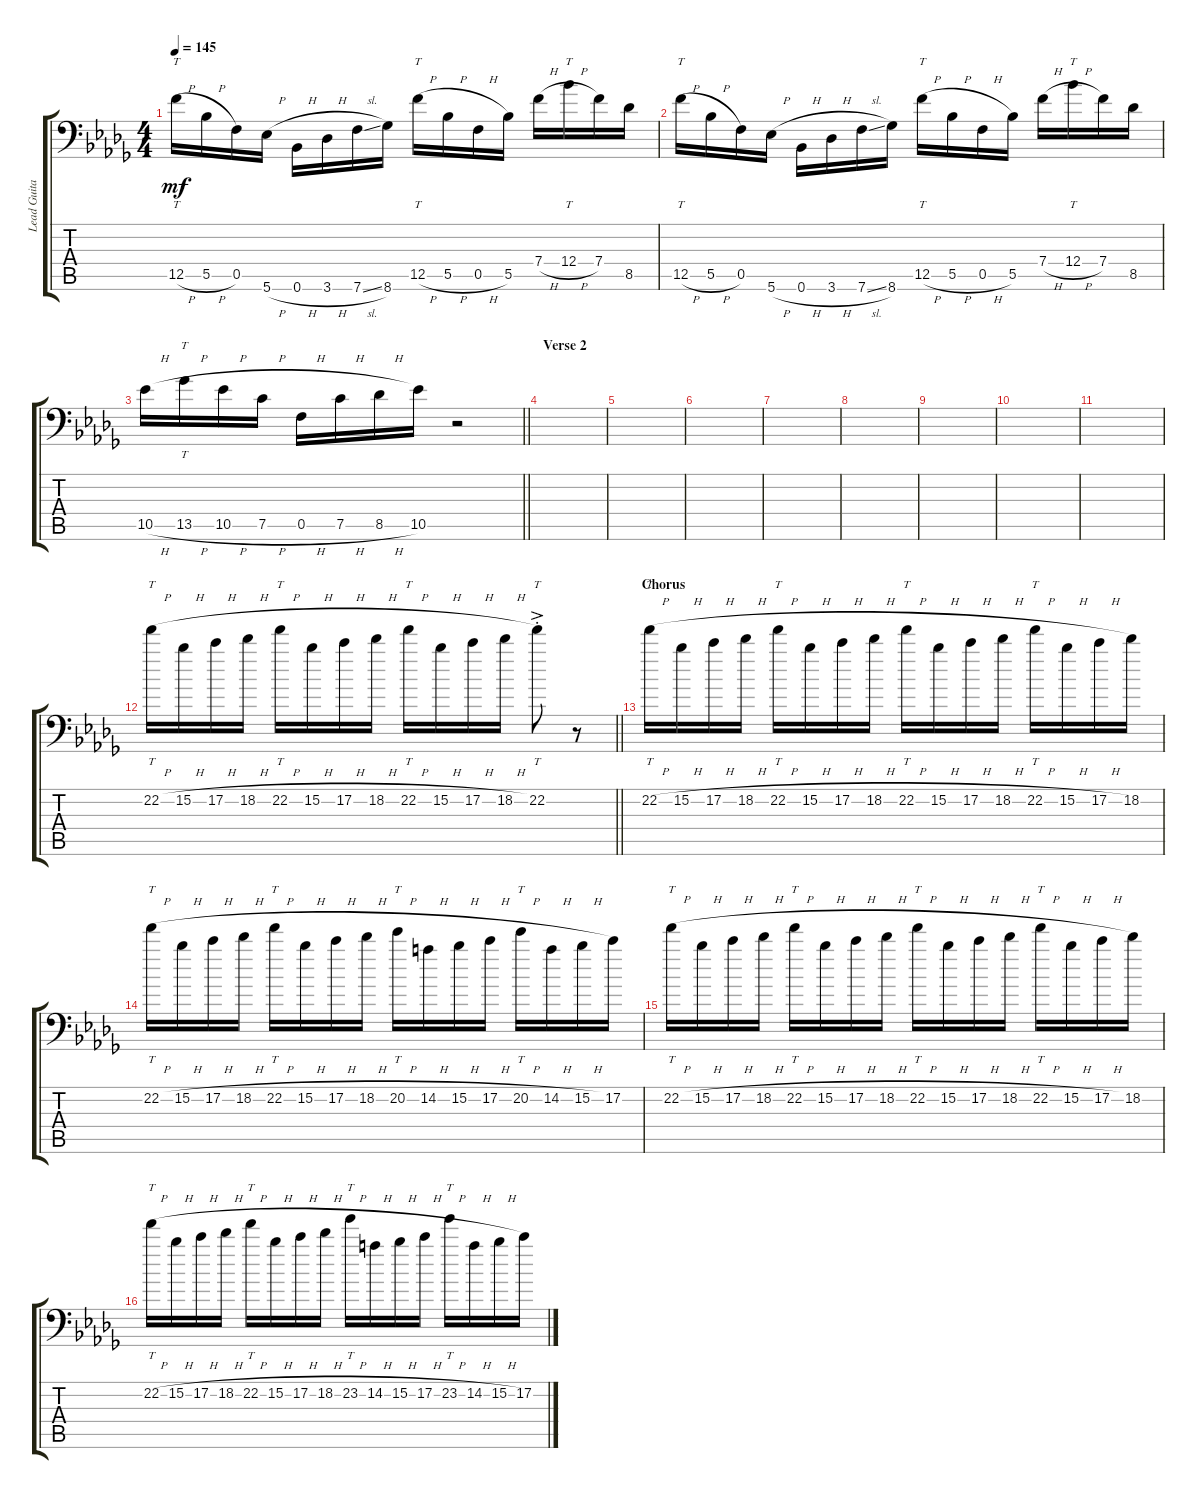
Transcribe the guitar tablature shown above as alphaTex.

\track ("Lead Guitar" "Lead Guita") {instrument distortionguitar}
\staff {score tabs}
\tuning (C4 G3 Eb3 Bb2 F2 Bb1) {hide}
\ts (4 4)
\tempo 145
\clef f4
\ks bbminor
12.5{h}.16{tt dy mf} 5.5{h}.16 0.5.16 5.6{h}.16 0.6{h}.16 3.6{h}.16 7.6{sl}.16 8.6.16 12.5{h}.16{tt} 5.5{h}.16 0.5{h}.16 5.5.16 7.4{h}.16 12.4{h}.16{tt} 7.4.16 8.5.16 |
12.5{h}.16{tt} 5.5{h}.16 0.5.16 5.6{h}.16 0.6{h}.16 3.6{h}.16 7.6{sl}.16 8.6.16 12.5{h}.16{tt} 5.5{h}.16 0.5{h}.16 5.5.16 7.4{h}.16 12.4{h}.16{tt} 7.4.16 8.5.16 |
\barLineRight lightlight
10.5{h}.16 13.5{h}.16{tt} 10.5{h}.16 7.5{h}.16 0.5{h}.16 7.5{h}.16 8.5{h}.16 10.5.16 r.2 |
\section ("" "Verse 2")
|
|
|
|
|
|
|
|
\barLineRight lightlight
22.2{h}.16{tt} 15.2{h}.16 17.2{h}.16 18.2{h}.16 22.2{h}.16{tt} 15.2{h}.16 17.2{h}.16 18.2{h}.16 22.2{h}.16{tt} 15.2{h}.16 17.2{h}.16 18.2{h}.16 22.2{ac st}.8{tt} r.8 |
\section ("" "Chorus")
22.2{h}.16{tt} 15.2{h}.16 17.2{h}.16 18.2{h}.16 22.2{h}.16{tt} 15.2{h}.16 17.2{h}.16 18.2{h}.16 22.2{h}.16{tt} 15.2{h}.16 17.2{h}.16 18.2{h}.16 22.2{h}.16{tt} 15.2{h}.16 17.2{h}.16 18.2.16 |
22.2{h}.16{tt} 15.2{h}.16 17.2{h}.16 18.2{h}.16 22.2{h}.16{tt} 15.2{h}.16 17.2{h}.16 18.2{h}.16 20.2{h}.16{tt} 14.2{h}.16 15.2{h}.16 17.2{h}.16 20.2{h}.16{tt} 14.2{h}.16 15.2{h}.16 17.2.16 |
22.2{h}.16{tt} 15.2{h}.16 17.2{h}.16 18.2{h}.16 22.2{h}.16{tt} 15.2{h}.16 17.2{h}.16 18.2{h}.16 22.2{h}.16{tt} 15.2{h}.16 17.2{h}.16 18.2{h}.16 22.2{h}.16{tt} 15.2{h}.16 17.2{h}.16 18.2.16 |
22.2{h}.16{tt} 15.2{h}.16 17.2{h}.16 18.2{h}.16 22.2{h}.16{tt} 15.2{h}.16 17.2{h}.16 18.2{h}.16 23.2{h}.16{tt} 14.2{h}.16 15.2{h}.16 17.2{h}.16 23.2{h}.16{tt} 14.2{h}.16 15.2{h}.16 17.2.16
